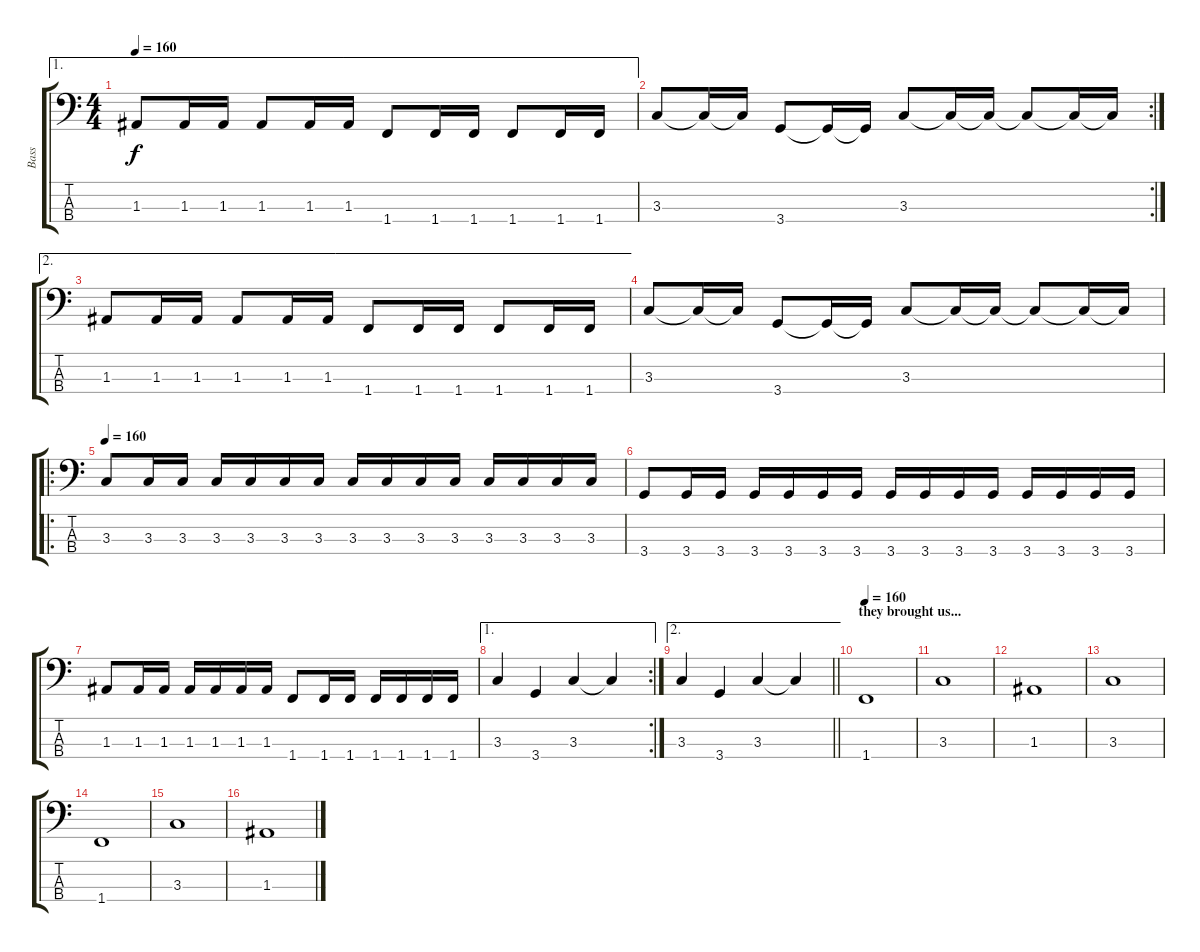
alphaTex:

\track ("Bass" "Bass") {instrument electricbasspick}
\staff {score tabs}
\tuning (G2 D2 A1 E1) {hide}
\ae 1
\ts (4 4)
\tempo 160
\clef f4
\ks c
1.3.8{dy f} 1.3.16 1.3.16 1.3.8 1.3.16 1.3.16 1.4.8 1.4.16 1.4.16 1.4.8 1.4.16 1.4.16 |
\rc 2
3.3.8 3.3{t}.16 3.3{t}.16 3.4.8 3.4{t}.16 3.4{t}.16 3.3.8 3.3{t}.16 3.3{t}.16 3.3{t}.8 3.3{t}.16 3.3{t}.16 |
\ae 2
1.3.8 1.3.16 1.3.16 1.3.8 1.3.16 1.3.16 1.4.8 1.4.16 1.4.16 1.4.8 1.4.16 1.4.16 |
3.3.8 3.3{t}.16 3.3{t}.16 3.4.8 3.4{t}.16 3.4{t}.16 3.3.8 3.3{t}.16 3.3{t}.16 3.3{t}.8 3.3{t}.16 3.3{t}.16 |
\ro
\tempo 160
3.3.8 3.3.16 3.3.16 3.3.16 3.3.16 3.3.16 3.3.16 3.3.16 3.3.16 3.3.16 3.3.16 3.3.16 3.3.16 3.3.16 3.3.16 |
3.4.8 3.4.16 3.4.16 3.4.16 3.4.16 3.4.16 3.4.16 3.4.16 3.4.16 3.4.16 3.4.16 3.4.16 3.4.16 3.4.16 3.4.16 |
1.3.8 1.3.16 1.3.16 1.3.16 1.3.16 1.3.16 1.3.16 1.4.8 1.4.16 1.4.16 1.4.16 1.4.16 1.4.16 1.4.16 |
\ae 1
\rc 2
3.3.4 3.4.4 3.3.4 3.3{t}.4 |
\ae 2
\barLineRight lightlight
3.3.4 3.4.4 3.3.4 3.3{t}.4 |
\section ("" "they brought us...")
\tempo 160
1.4.1 |
3.3.1 |
1.3.1 |
3.3.1 |
1.4.1 |
3.3.1 |
1.3.1
